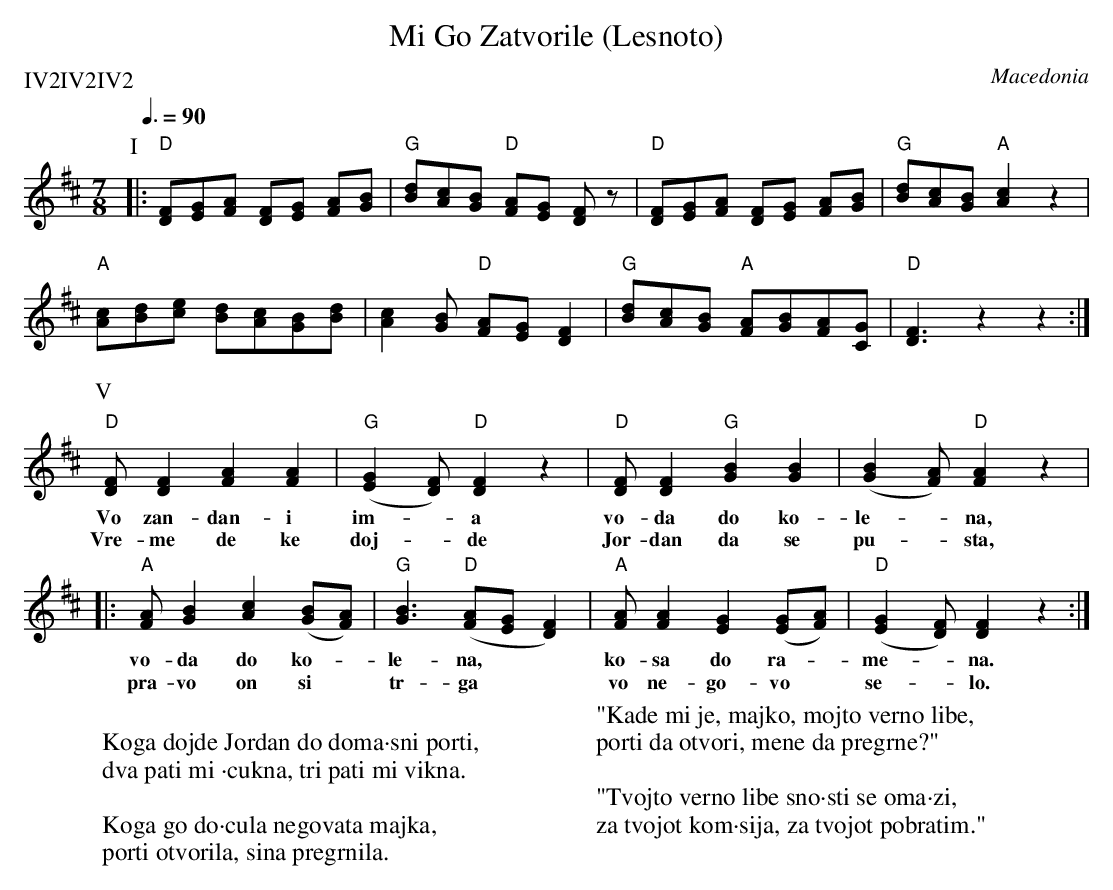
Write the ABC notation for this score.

X:1
T: Mi Go Zatvorile (Lesnoto)
O: Macedonia
P: IV2IV2IV2
Q: 3/8=90
M: 7/8
L: 1/8
K: D
P: I
|: "D"[FD][GE][AF] [FD][GE] [AF][BG] | "G"[dB][cA][BG] "D"[AF][GE] [FD]z\
 | "D"[FD][GE][AF] [FD][GE] [AF][BG] | "G"[dB][cA][BG] "A"[c2A2] z2 |
   "A"[cA][dB][ec] [dB][cA][BG][dB] | [c2A2][BG] "D"[AF][GE] [F2D2]\
 | "G"[dB][cA][BG] "A"[AF][BG][AF][GC] | "D"[F3D3] z2 z2 :|
P: V
   "D"[FD][F2D2] [A2F2] [A2F2] | "G"([G2E2][FD]) "D"[F2D2] z2\
w: Vo zan-dan-i im-*a
w: Vre-me de ke doj-*de
 | "D"[FD][F2D2] "G"[B2G2] [B2G2] | ([B2G2][AF]) "D"[A2F2] z2 |
w: vo-da do ko-le-*na,
w: Jor-dan da se pu-*sta,
|: "A"[AF][B2G2] [c2A2] ([BG][AF]) | "G"[B3G3] "D"([AF][GE] [F2D2])\
w: vo-da do ko-|le-na,
w: pra-vo on si| tr-ga*
 | "A"[AF][A2F2] [G2E2] ([GE][AF]) | "D"([G2E2][FD]) [F2D2] z2 :|
w: ko-sa do ra-|me-*na.|
w: vo ne-go-vo |se-*lo.|
W:
W: Koga dojde Jordan do doma·sni porti,
W: dva pati mi ·cukna, tri pati mi vikna.
W:
W: Koga go do·cula negovata majka,
W: porti otvorila, sina pregrnila.
W:
W: "Kade mi je, majko, mojto verno libe,
W: porti da otvori, mene da pregrne?"
W:
W: "Tvojto verno libe sno·sti se oma·zi,
W: za tvojot kom·sija, za tvojot pobratim."
